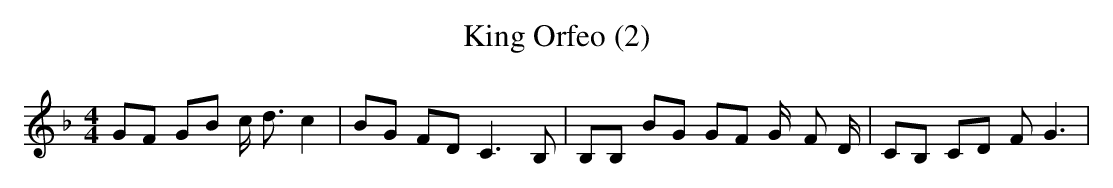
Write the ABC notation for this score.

X:1
T:King Orfeo (2)
M:4/4
L:1/8
K:F
 GF GB c/2 d3/2 c2| BG FD C3 B,| B,B, BG GF G/2- F D/2| CB, CD F G3|\
